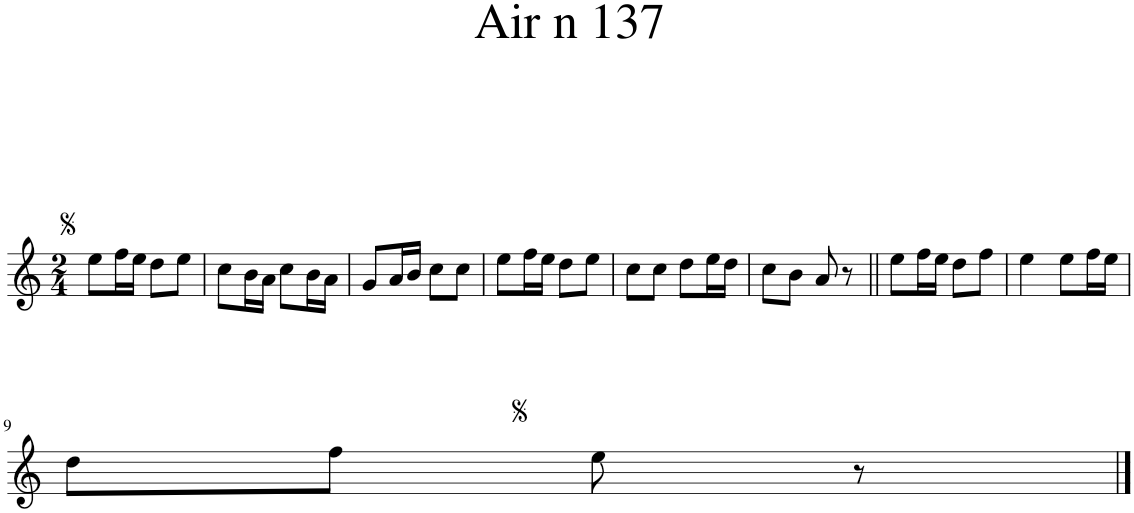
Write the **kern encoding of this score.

**kern
*part1
*staff1
*I"Piano
*I'Pno.
*clefG2
*k[]
*M2/4
=1
8ee\L
16ff\L
16ee\JJ
8dd\L
8ee\J
=2
8cc\L
16b\L
16a\JJ
8cc\L
16b\L
16a\JJ
=3
8g/L
16a/L
16b/JJ
8cc\L
8cc\J
=4
8ee\L
16ff\L
16ee\JJ
8dd\L
8ee\J
=5
8cc\L
8cc\J
8dd\L
16ee\L
16dd\JJ
=6
8cc\L
8b\J
8a/
8r
=7||
8ee\L
16ff\L
16ee\JJ
8dd\L
8ff\J
=8
4ee\
8ee\L
16ff\L
16ee\JJ
!!LO:LB:g=z
=9
8dd\L
8ff\J
8ee\
8r
==
*-
